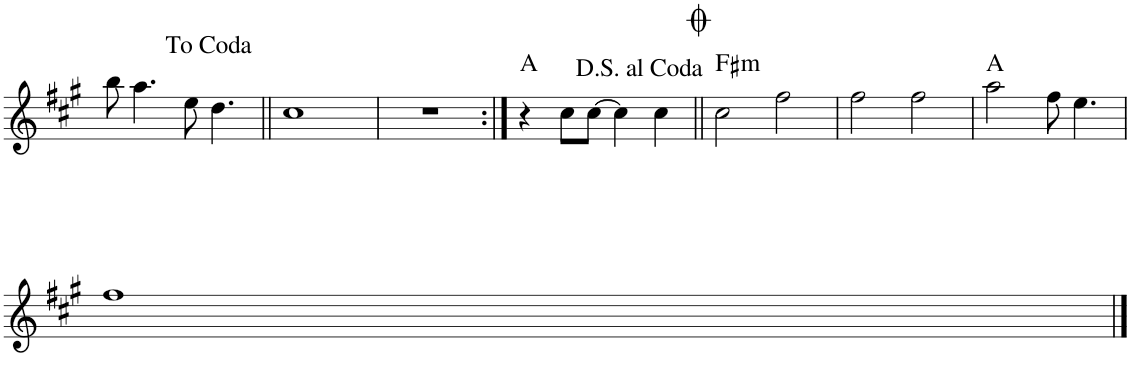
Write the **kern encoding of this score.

**kern	**harte
*part1	*part1
*staff1	*
*I"Piano	*
*I'Pno.	*
!!LO:PB:g=z
*clefG2	*
*k[f#c#g#]	*
*M4/4	*
=38	=38
8bb\	.
4.aa\	.
8ee\	.
4.dd\	.
=39||	=39||
1cc#	.
=40	=40
1r	.
=41:|!	=41:|!
4r	A:maj
8cc#\L	.
[8cc#\J	.
4cc#\]	.
4cc#\	.
=42||	=42||
!	!LO:H:kt=m
2cc#\	F#:min
2ff#\	.
=43	=43
2ff#\	.
2ff#\	.
=44	=44
2aa\	A:maj
8ff#\	.
4.ee\	.
!!LO:LB:g=z
=45	=45
1ff#	.
==	==
*-	*-
